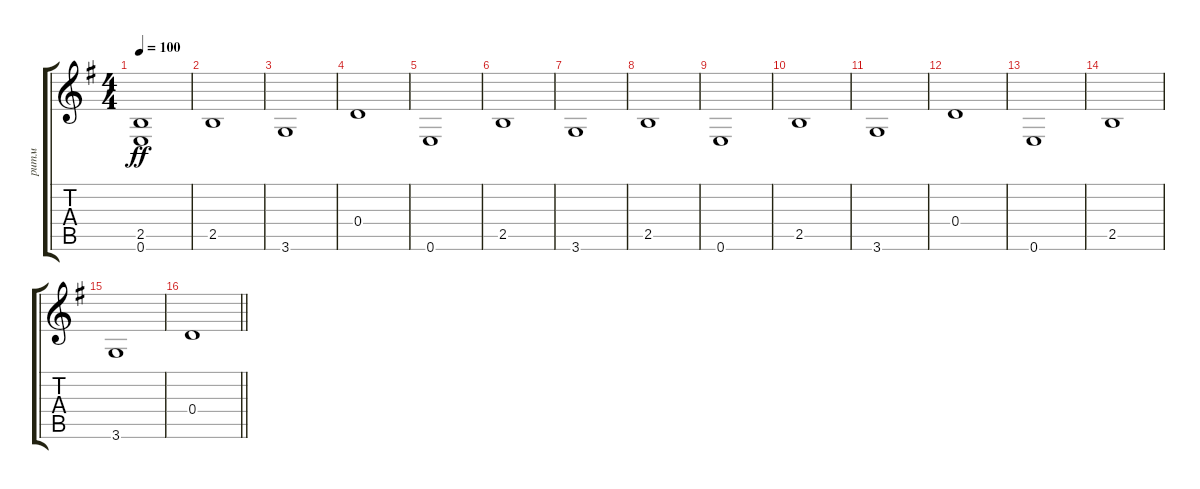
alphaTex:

\track ("ритм" "ритм") {instrument acousticguitarsteel}
\staff {score tabs}
\tuning (E4 B3 G3 D3 A2 E2) {hide}
\ts (4 4)
\section ("" "")
\tempo 100
\clef g2
\ks eminor
(2.5 0.6).1{dy ff} |
2.5.1 |
3.6.1 |
0.4.1 |
0.6.1 |
2.5.1 |
3.6.1 |
2.5.1 |
0.6.1 |
2.5.1 |
3.6.1 |
0.4.1 |
0.6.1 |
2.5.1 |
3.6.1 |
\barLineRight lightlight
0.4.1
